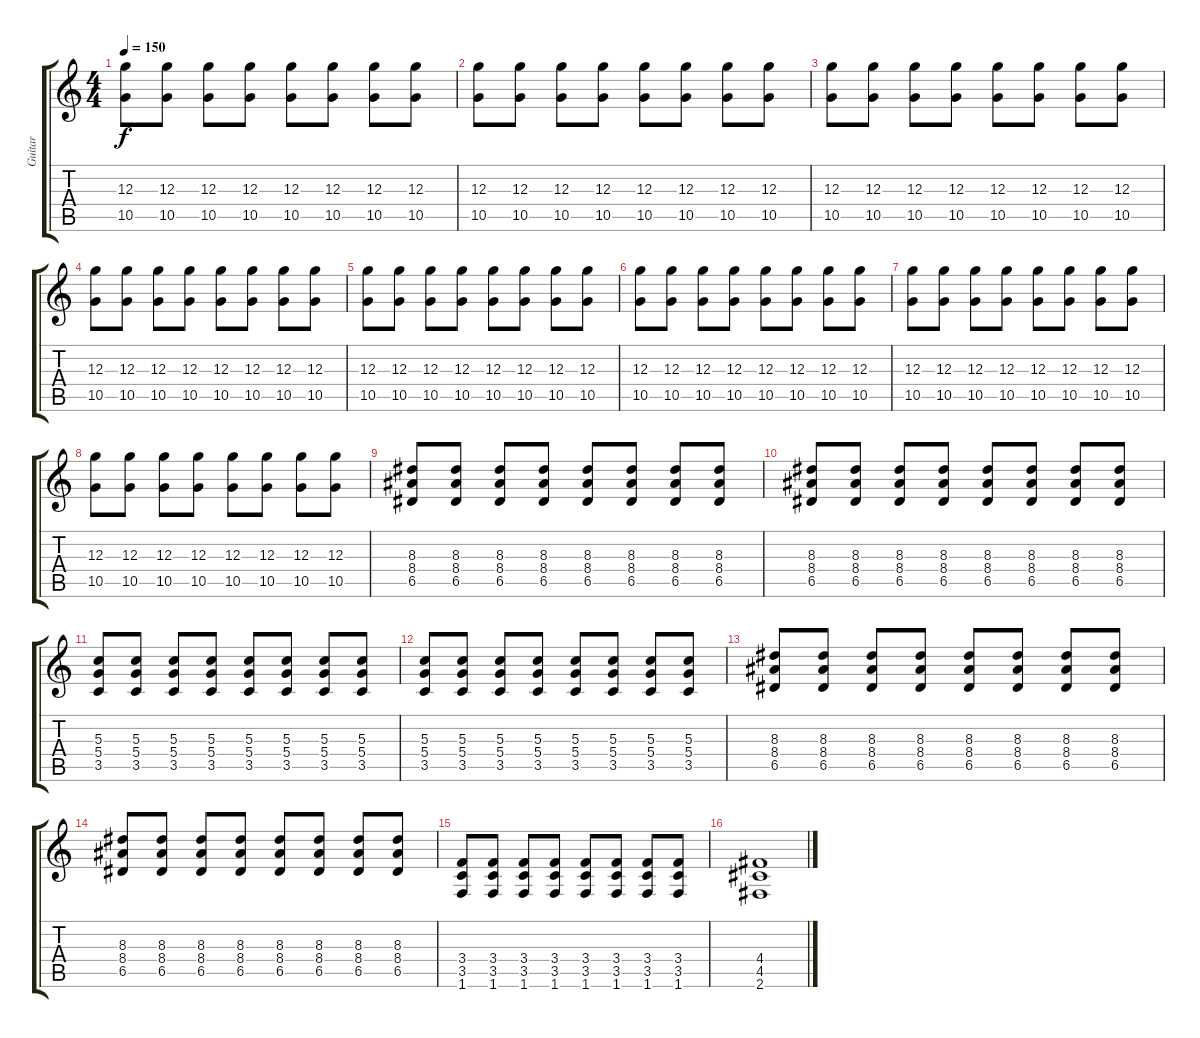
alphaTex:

\track ("Guitar" "Guitar") {instrument distortionguitar}
\staff {score tabs}
\tuning (E4 B3 G3 D3 A2 E2) {hide}
\ts (4 4)
\tempo 150
\clef g2
\ks c
(12.3 10.5).8{dy f volume 16} (12.3 10.5).8 (12.3 10.5).8 (12.3 10.5).8 (12.3 10.5).8 (12.3 10.5).8 (12.3 10.5).8 (12.3 10.5).8 |
(12.3 10.5).8 (12.3 10.5).8 (12.3 10.5).8 (12.3 10.5).8 (12.3 10.5).8 (12.3 10.5).8 (12.3 10.5).8 (12.3 10.5).8 |
(12.3 10.5).8 (12.3 10.5).8 (12.3 10.5).8 (12.3 10.5).8 (12.3 10.5).8 (12.3 10.5).8 (12.3 10.5).8 (12.3 10.5).8 |
(12.3 10.5).8 (12.3 10.5).8 (12.3 10.5).8 (12.3 10.5).8 (12.3 10.5).8 (12.3 10.5).8 (12.3 10.5).8 (12.3 10.5).8 |
(12.3 10.5).8 (12.3 10.5).8 (12.3 10.5).8 (12.3 10.5).8 (12.3 10.5).8 (12.3 10.5).8 (12.3 10.5).8 (12.3 10.5).8 |
(12.3 10.5).8 (12.3 10.5).8 (12.3 10.5).8 (12.3 10.5).8 (12.3 10.5).8 (12.3 10.5).8 (12.3 10.5).8 (12.3 10.5).8 |
(12.3 10.5).8 (12.3 10.5).8 (12.3 10.5).8 (12.3 10.5).8 (12.3 10.5).8 (12.3 10.5).8 (12.3 10.5).8 (12.3 10.5).8 |
(12.3 10.5).8 (12.3 10.5).8 (12.3 10.5).8 (12.3 10.5).8 (12.3 10.5).8 (12.3 10.5).8 (12.3 10.5).8 (12.3 10.5).8 |
(8.3 8.4 6.5).8 (8.3 8.4 6.5).8 (8.3 8.4 6.5).8 (8.3 8.4 6.5).8 (8.3 8.4 6.5).8 (8.3 8.4 6.5).8 (8.3 8.4 6.5).8 (8.3 8.4 6.5).8 |
(8.3 8.4 6.5).8 (8.3 8.4 6.5).8 (8.3 8.4 6.5).8 (8.3 8.4 6.5).8 (8.3 8.4 6.5).8 (8.3 8.4 6.5).8 (8.3 8.4 6.5).8 (8.3 8.4 6.5).8 |
(5.3 5.4 3.5).8 (5.3 5.4 3.5).8 (5.3 5.4 3.5).8 (5.3 5.4 3.5).8 (5.3 5.4 3.5).8 (5.3 5.4 3.5).8 (5.3 5.4 3.5).8 (5.3 5.4 3.5).8 |
(5.3 5.4 3.5).8 (5.3 5.4 3.5).8 (5.3 5.4 3.5).8 (5.3 5.4 3.5).8 (5.3 5.4 3.5).8 (5.3 5.4 3.5).8 (5.3 5.4 3.5).8 (5.3 5.4 3.5).8 |
(8.3 8.4 6.5).8 (8.3 8.4 6.5).8 (8.3 8.4 6.5).8 (8.3 8.4 6.5).8 (8.3 8.4 6.5).8 (8.3 8.4 6.5).8 (8.3 8.4 6.5).8 (8.3 8.4 6.5).8 |
(8.3 8.4 6.5).8 (8.3 8.4 6.5).8 (8.3 8.4 6.5).8 (8.3 8.4 6.5).8 (8.3 8.4 6.5).8 (8.3 8.4 6.5).8 (8.3 8.4 6.5).8 (8.3 8.4 6.5).8 |
(3.4 3.5 1.6).8 (3.4 3.5 1.6).8 (3.4 3.5 1.6).8 (3.4 3.5 1.6).8 (3.4 3.5 1.6).8 (3.4 3.5 1.6).8 (3.4 3.5 1.6).8 (3.4 3.5 1.6).8 |
(4.4 4.5 2.6).1
